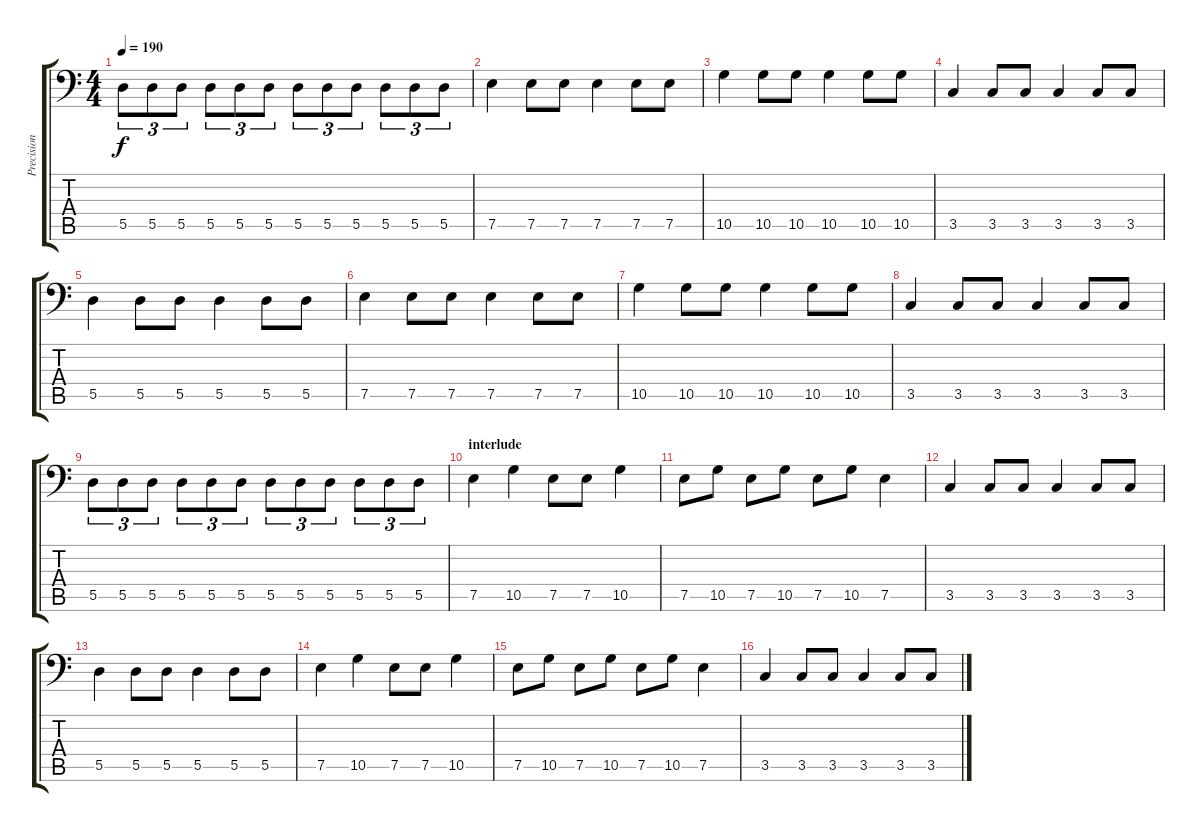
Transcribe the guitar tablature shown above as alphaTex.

\track ("Precision Bass '89 Black" "Precision ") {instrument electricbassfinger}
\staff {score tabs}
\tuning (E3 B2 G2 D2 A1 E1) {hide}
\ts (4 4)
\tempo 190
\clef f4
\ks c
5.5.8{tu (3 2) dy f} 5.5.8{tu (3 2)} 5.5.8{tu (3 2)} 5.5.8{tu (3 2)} 5.5.8{tu (3 2)} 5.5.8{tu (3 2)} 5.5.8{tu (3 2)} 5.5.8{tu (3 2)} 5.5.8{tu (3 2)} 5.5.8{tu (3 2)} 5.5.8{tu (3 2)} 5.5.8{tu (3 2)} |
7.5.4 7.5.8 7.5.8 7.5.4 7.5.8 7.5.8 |
10.5.4 10.5.8 10.5.8 10.5.4 10.5.8 10.5.8 |
3.5.4 3.5.8 3.5.8 3.5.4 3.5.8 3.5.8 |
5.5.4 5.5.8 5.5.8 5.5.4 5.5.8 5.5.8 |
7.5.4 7.5.8 7.5.8 7.5.4 7.5.8 7.5.8 |
10.5.4 10.5.8 10.5.8 10.5.4 10.5.8 10.5.8 |
3.5.4 3.5.8 3.5.8 3.5.4 3.5.8 3.5.8 |
5.5.8{tu (3 2)} 5.5.8{tu (3 2)} 5.5.8{tu (3 2)} 5.5.8{tu (3 2)} 5.5.8{tu (3 2)} 5.5.8{tu (3 2)} 5.5.8{tu (3 2)} 5.5.8{tu (3 2)} 5.5.8{tu (3 2)} 5.5.8{tu (3 2)} 5.5.8{tu (3 2)} 5.5.8{tu (3 2)} |
\section ("" "interlude")
7.5.4 10.5.4 7.5.8 7.5.8 10.5.4 |
7.5.8 10.5.8 7.5.8 10.5.8 7.5.8 10.5.8 7.5.4 |
3.5.4 3.5.8 3.5.8 3.5.4 3.5.8 3.5.8 |
5.5.4 5.5.8 5.5.8 5.5.4 5.5.8 5.5.8 |
7.5.4 10.5.4 7.5.8 7.5.8 10.5.4 |
7.5.8 10.5.8 7.5.8 10.5.8 7.5.8 10.5.8 7.5.4 |
3.5.4 3.5.8 3.5.8 3.5.4 3.5.8 3.5.8
